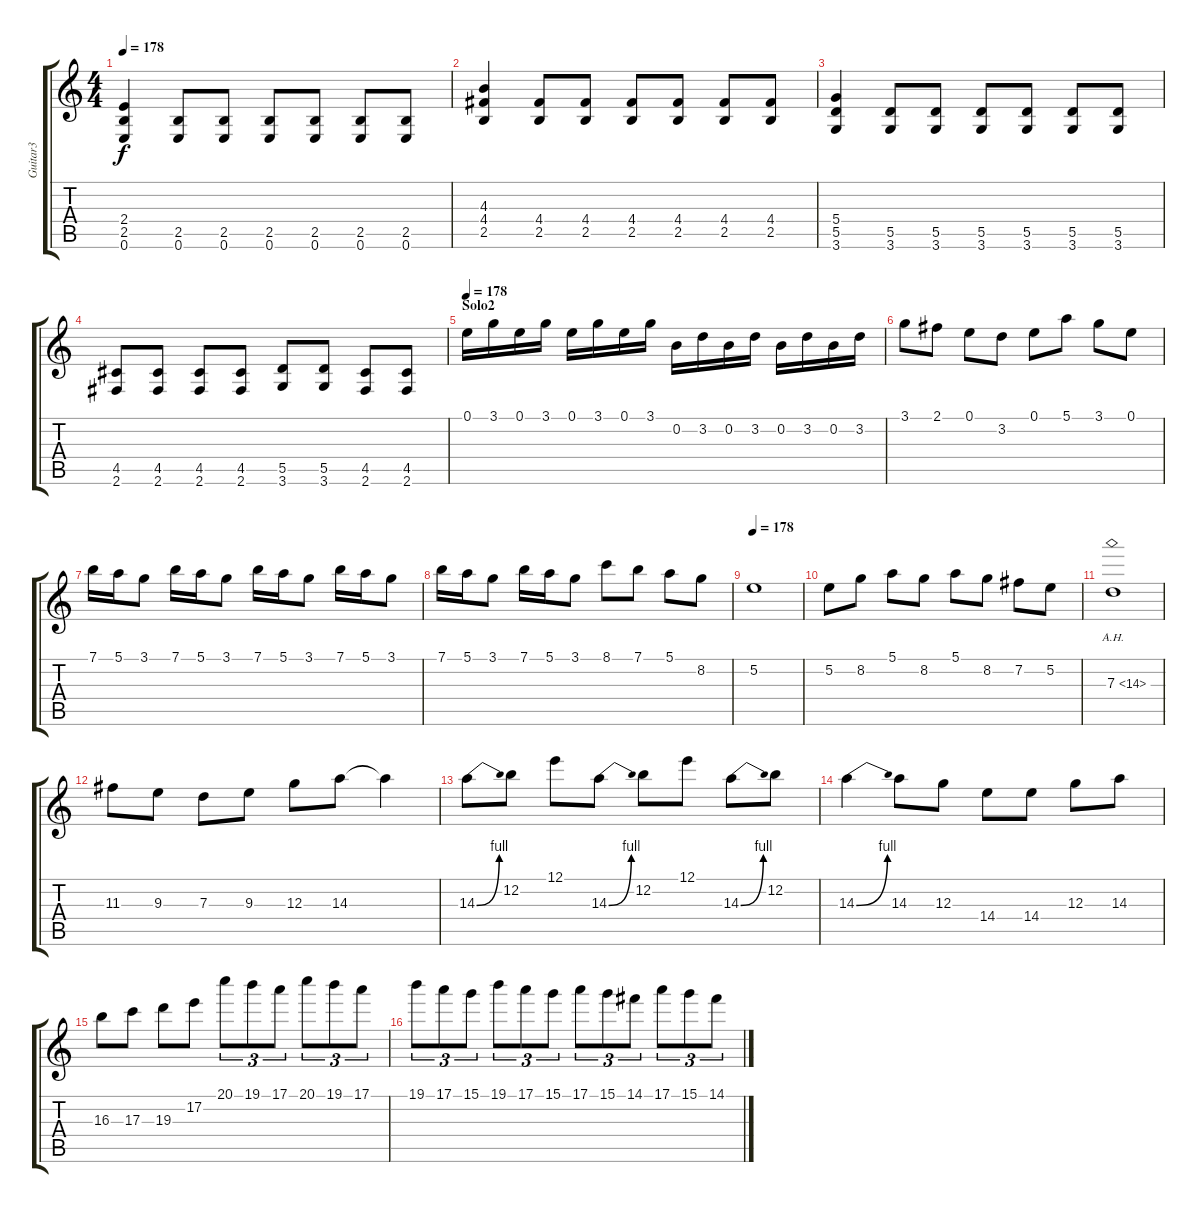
\track ("Guitar3" "Guitar3") {instrument distortionguitar}
\staff {score tabs}
\tuning (E4 B3 G3 D3 A2 E2) {hide}
\ts (4 4)
\tempo 178
\clef g2
\ks c
(2.4 2.5 0.6).4{dy f} (2.5 0.6).8 (2.5 0.6).8 (2.5 0.6).8 (2.5 0.6).8 (2.5 0.6).8 (2.5 0.6).8 |
(4.3 4.4 2.5).4 (4.4 2.5).8 (4.4 2.5).8 (4.4 2.5).8 (4.4 2.5).8 (4.4 2.5).8 (4.4 2.5).8 |
(5.4 5.5 3.6).4 (5.5 3.6).8 (5.5 3.6).8 (5.5 3.6).8 (5.5 3.6).8 (5.5 3.6).8 (5.5 3.6).8 |
(4.5 2.6).8 (4.5 2.6).8 (4.5 2.6).8 (4.5 2.6).8 (5.5 3.6).8 (5.5 3.6).8 (4.5 2.6).8 (4.5 2.6).8 |
\section ("" "Solo2")
\tempo 178
0.1.16 3.1.16 0.1.16 3.1.16 0.1.16 3.1.16 0.1.16 3.1.16 0.2.16 3.2.16 0.2.16 3.2.16 0.2.16 3.2.16 0.2.16 3.2.16 |
3.1.8 2.1.8 0.1.8 3.2.8 0.1.8 5.1.8 3.1.8 0.1.8 |
7.1.16 5.1.16 3.1.8 7.1.16 5.1.16 3.1.8 7.1.16 5.1.16 3.1.8 7.1.16 5.1.16 3.1.8 |
7.1.16 5.1.16 3.1.8 7.1.16 5.1.16 3.1.8 8.1.8 7.1.8 5.1.8 8.2.8 |
\tempo 178
5.2.1 |
5.2.8 8.2.8 5.1.8 8.2.8 5.1.8 8.2.8 7.2.8 5.2.8 |
7.3{ah 7}.1 |
11.3.8 9.3.8 7.3.8 9.3.8 12.3.8 14.3.8 14.3{t}.4 |
14.3{be (bend 0 0 60 4)}.8 12.2.8 12.1.8 14.3{be (bend 0 0 60 4)}.8 12.2.8 12.1.8 14.3{be (bend 0 0 60 4)}.8 12.2.8 |
14.3{be (bend 0 0 60 4)}.4 14.3.8 12.3.8 14.4.8 14.4.8 12.3.8 14.3.8 |
16.3.8 17.3.8 19.3.8 17.2.8 20.1.8{tu (3 2)} 19.1.8{tu (3 2)} 17.1.8{tu (3 2)} 20.1.8{tu (3 2)} 19.1.8{tu (3 2)} 17.1.8{tu (3 2)} |
19.1.8{tu (3 2)} 17.1.8{tu (3 2)} 15.1.8{tu (3 2)} 19.1.8{tu (3 2)} 17.1.8{tu (3 2)} 15.1.8{tu (3 2)} 17.1.8{tu (3 2)} 15.1.8{tu (3 2)} 14.1.8{tu (3 2)} 17.1.8{tu (3 2)} 15.1.8{tu (3 2)} 14.1.8{tu (3 2)}
